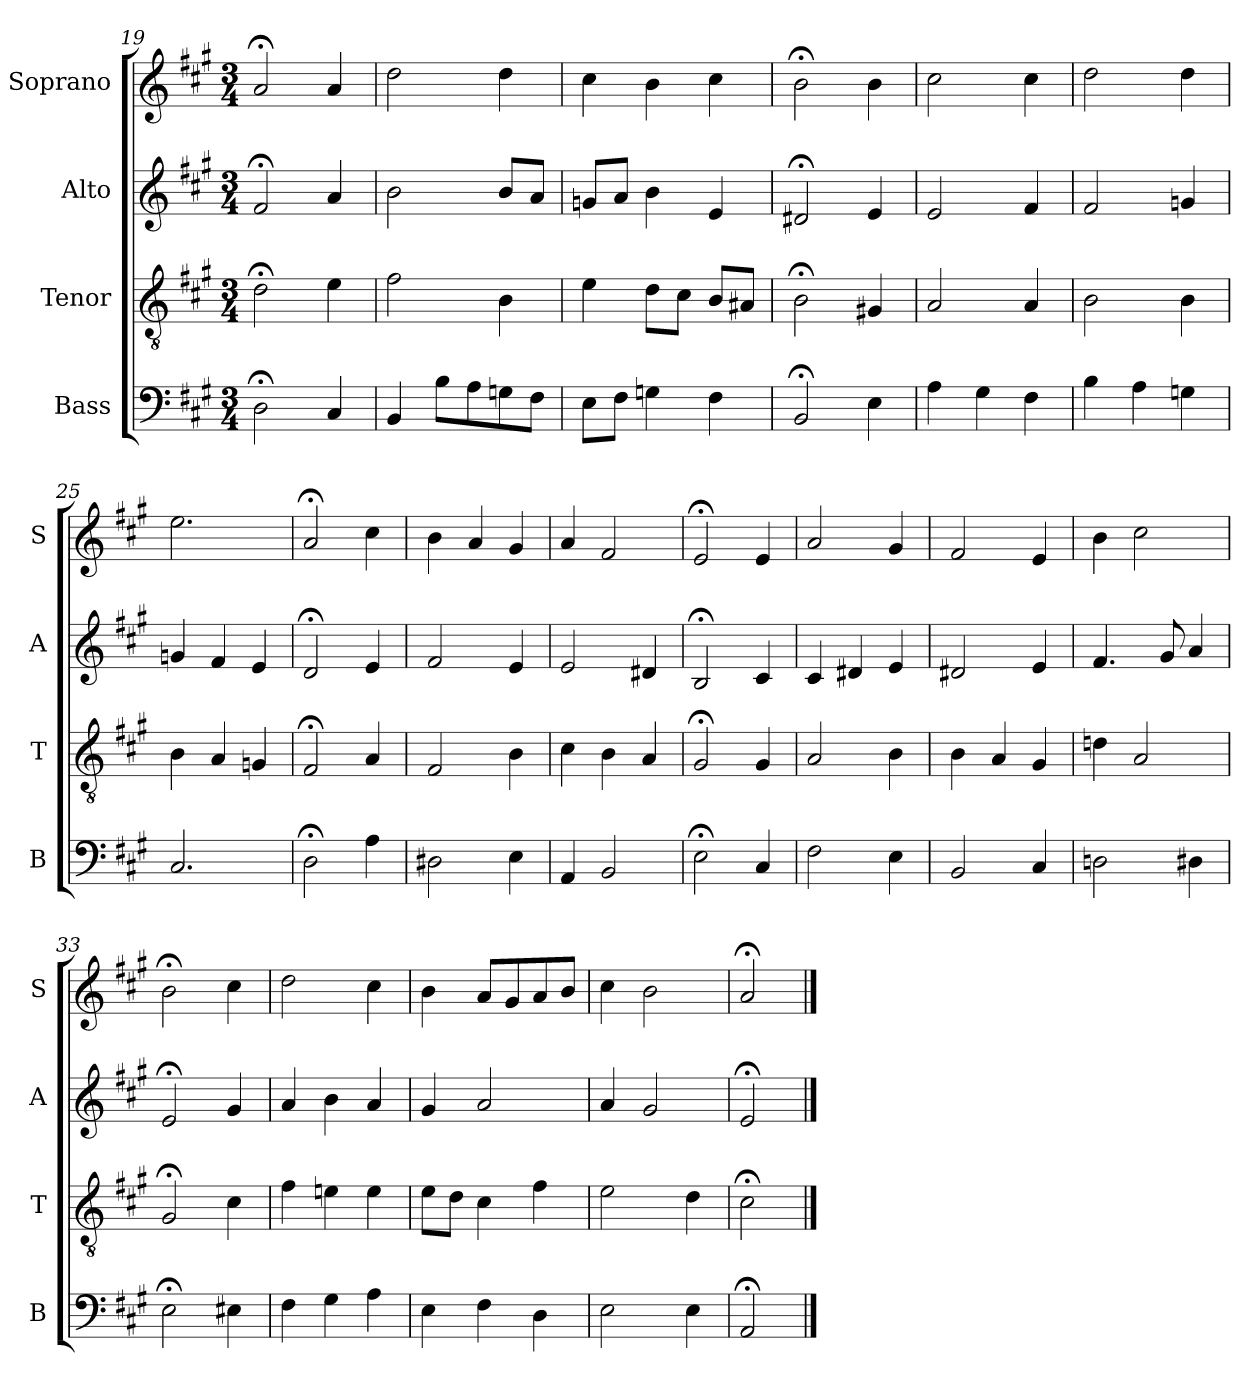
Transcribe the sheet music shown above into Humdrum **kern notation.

**kern	**kern	**kern	**kern
*part4	*part3	*part2	*part1
*staff4	*staff3	*staff2	*staff1
*I"Bass	*I"Tenor	*I"Alto	*I"Soprano
*I'B	*I'T	*I'A	*I'S
*clefF4	*clefGv2	*clefG2	*clefG2
*k[f#c#g#]	*k[f#c#g#]	*k[f#c#g#]	*k[f#c#g#]
*A:	*A:	*A:	*A:
*M3/4	*M3/4	*M3/4	*M3/4
=19	=19	=19	=19
2D;<	2d;<	2f#;<	2a;<
4C#	4e	4a	4a
=20	=20	=20	=20
4BB	2f#	2b	2dd
8BL	.	.	.
8A	.	.	.
8Gn	4B	8bL	4dd
8F#J	.	8aJ	.
=21	=21	=21	=21
8EL	4e	8gnL	4cc#
8F#J	.	8aJ	.
4Gn	8dL	4b	4b
.	8c#J	.	.
4F#	8BL	4e	4cc#
.	8A#XJ	.	.
=22	=22	=22	=22
2BB;<	2B;<	2d#X;<	2b;<
4Ei	4G#Xi	4e	4b
=23	=23	=23	=23
4Ai	2Ai	2e	2cc#
4G#	.	.	.
4F#i	4Ai	4f#	4cc#
=24	=24	=24	=24
4Bi	2Bi	2f#	2dd
4A	.	.	.
4Gn	4B	4gn	4dd
=25	=25	=25	=25
2.C#	4B	4gn	2.ee
.	4A	4f#	.
.	4Gn	4e	.
=26	=26	=26	=26
2D;<i	2F#;<i	2d;<	2a;<
4Ai	4Ai	4e	4cc#
=27	=27	=27	=27
2D#X	2F#	2f#	4b
.	.	.	4a
4E	4B	4e	4g#
=28	=28	=28	=28
4AA	4c#	2e	4a
2BB	4B	.	2f#
.	4A	4d#X	.
=29	=29	=29	=29
2E;<	2G#;<	2B;<	2e;<
4C#	4G#	4c#	4e
=30	=30	=30	=30
2F#	2A	4c#	2a
.	.	4d#X	.
4E	4B	4e	4g#
=31	=31	=31	=31
2BB	4B	2d#X	2f#
.	4A	.	.
4C#	4G#	4e	4e
=32	=32	=32	=32
2Dn	4dn	4.f#	4b
.	2A	.	2cc#
.	.	8g#	.
4D#X	.	4a	.
=33	=33	=33	=33
2E;<	2G#;<	2e;<	2b;<
4E#X	4c#	4g#	4cc#
=34	=34	=34	=34
4F#	4f#	4a	2dd
4G#	4en	4b	.
4A	4e	4a	4cc#
=35	=35	=35	=35
4E	8eL	4g#	4b
.	8dJ	.	.
4F#	4c#	2a	8aL
.	.	.	8g#
4D	4f#	.	8a
.	.	.	8bJ
=36	=36	=36	=36
2E	2e	4a	4cc#
.	.	2g#	2b
4E	4d	.	.
=37	=37	=37	=37
2AA;<	2c#;<	2e;<	2a;<
==	==	==	==
*-	*-	*-	*-
